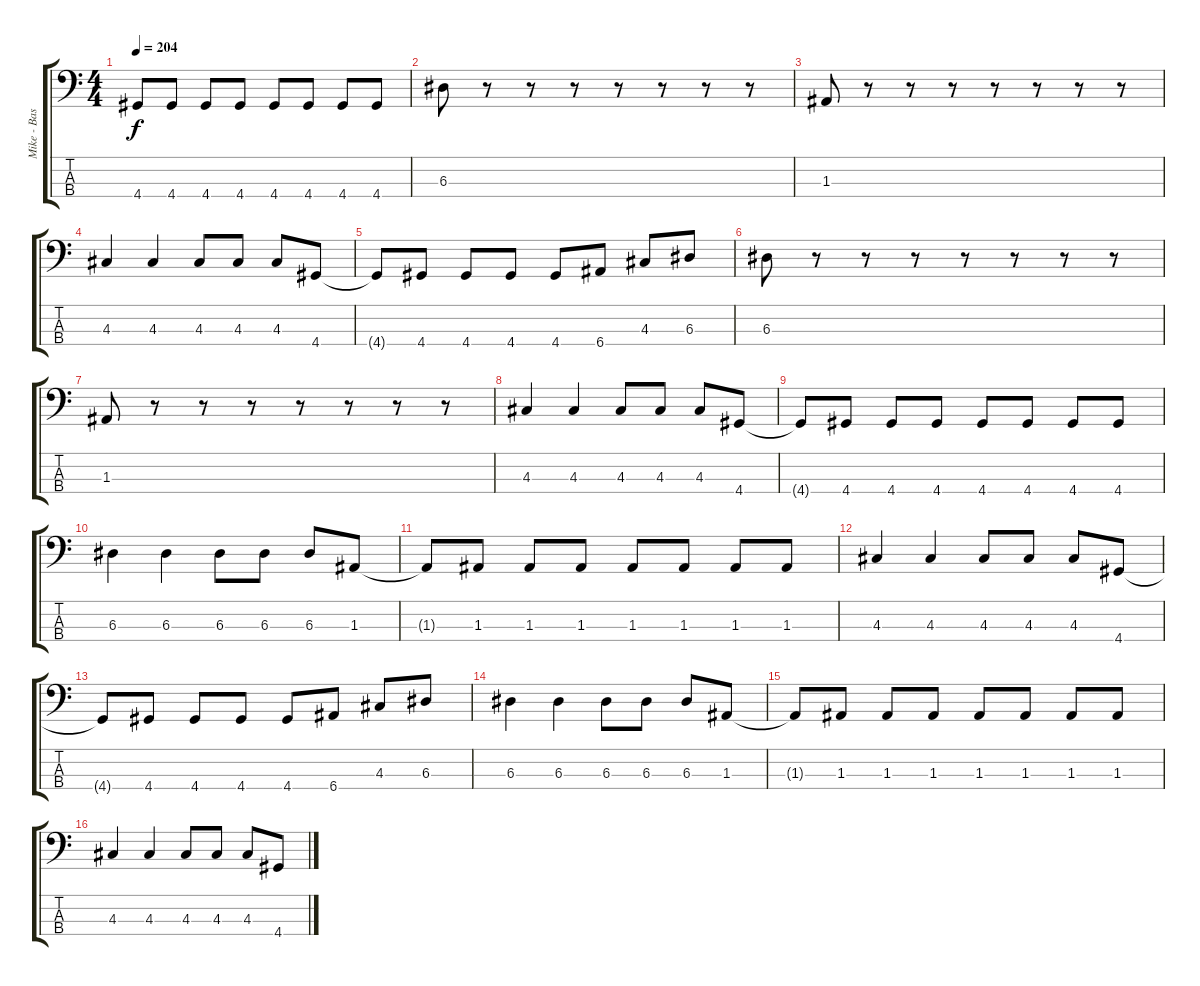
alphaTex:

\track ("Mike - Bass" "Mike - Bas") {instrument electricbasspick}
\staff {score tabs}
\tuning (G2 D2 A1 E1) {hide}
\ts (4 4)
\tempo 204
\clef f4
\ks c
4.4{t}.8{dy f} 4.4.8 4.4.8 4.4.8 4.4.8 4.4.8 4.4.8 4.4.8 |
6.3.8 r.8 r.8 r.8 r.8 r.8 r.8 r.8 |
1.3.8 r.8 r.8 r.8 r.8 r.8 r.8 r.8 |
4.3.4 4.3.4 4.3.8 4.3.8 4.3.8 4.4.8 |
4.4{t}.8 4.4.8 4.4.8 4.4.8 4.4.8 6.4.8 4.3.8 6.3.8 |
6.3.8 r.8 r.8 r.8 r.8 r.8 r.8 r.8 |
1.3.8 r.8 r.8 r.8 r.8 r.8 r.8 r.8 |
4.3.4 4.3.4 4.3.8 4.3.8 4.3.8 4.4.8 |
4.4{t}.8 4.4.8 4.4.8 4.4.8 4.4.8 4.4.8 4.4.8 4.4.8 |
6.3.4 6.3.4 6.3.8 6.3.8 6.3.8 1.3.8 |
1.3{t}.8 1.3.8 1.3.8 1.3.8 1.3.8 1.3.8 1.3.8 1.3.8 |
4.3.4 4.3.4 4.3.8 4.3.8 4.3.8 4.4.8 |
4.4{t}.8 4.4.8 4.4.8 4.4.8 4.4.8 6.4.8 4.3.8 6.3.8 |
6.3.4 6.3.4 6.3.8 6.3.8 6.3.8 1.3.8 |
1.3{t}.8 1.3.8 1.3.8 1.3.8 1.3.8 1.3.8 1.3.8 1.3.8 |
4.3.4 4.3.4 4.3.8 4.3.8 4.3.8 4.4.8
